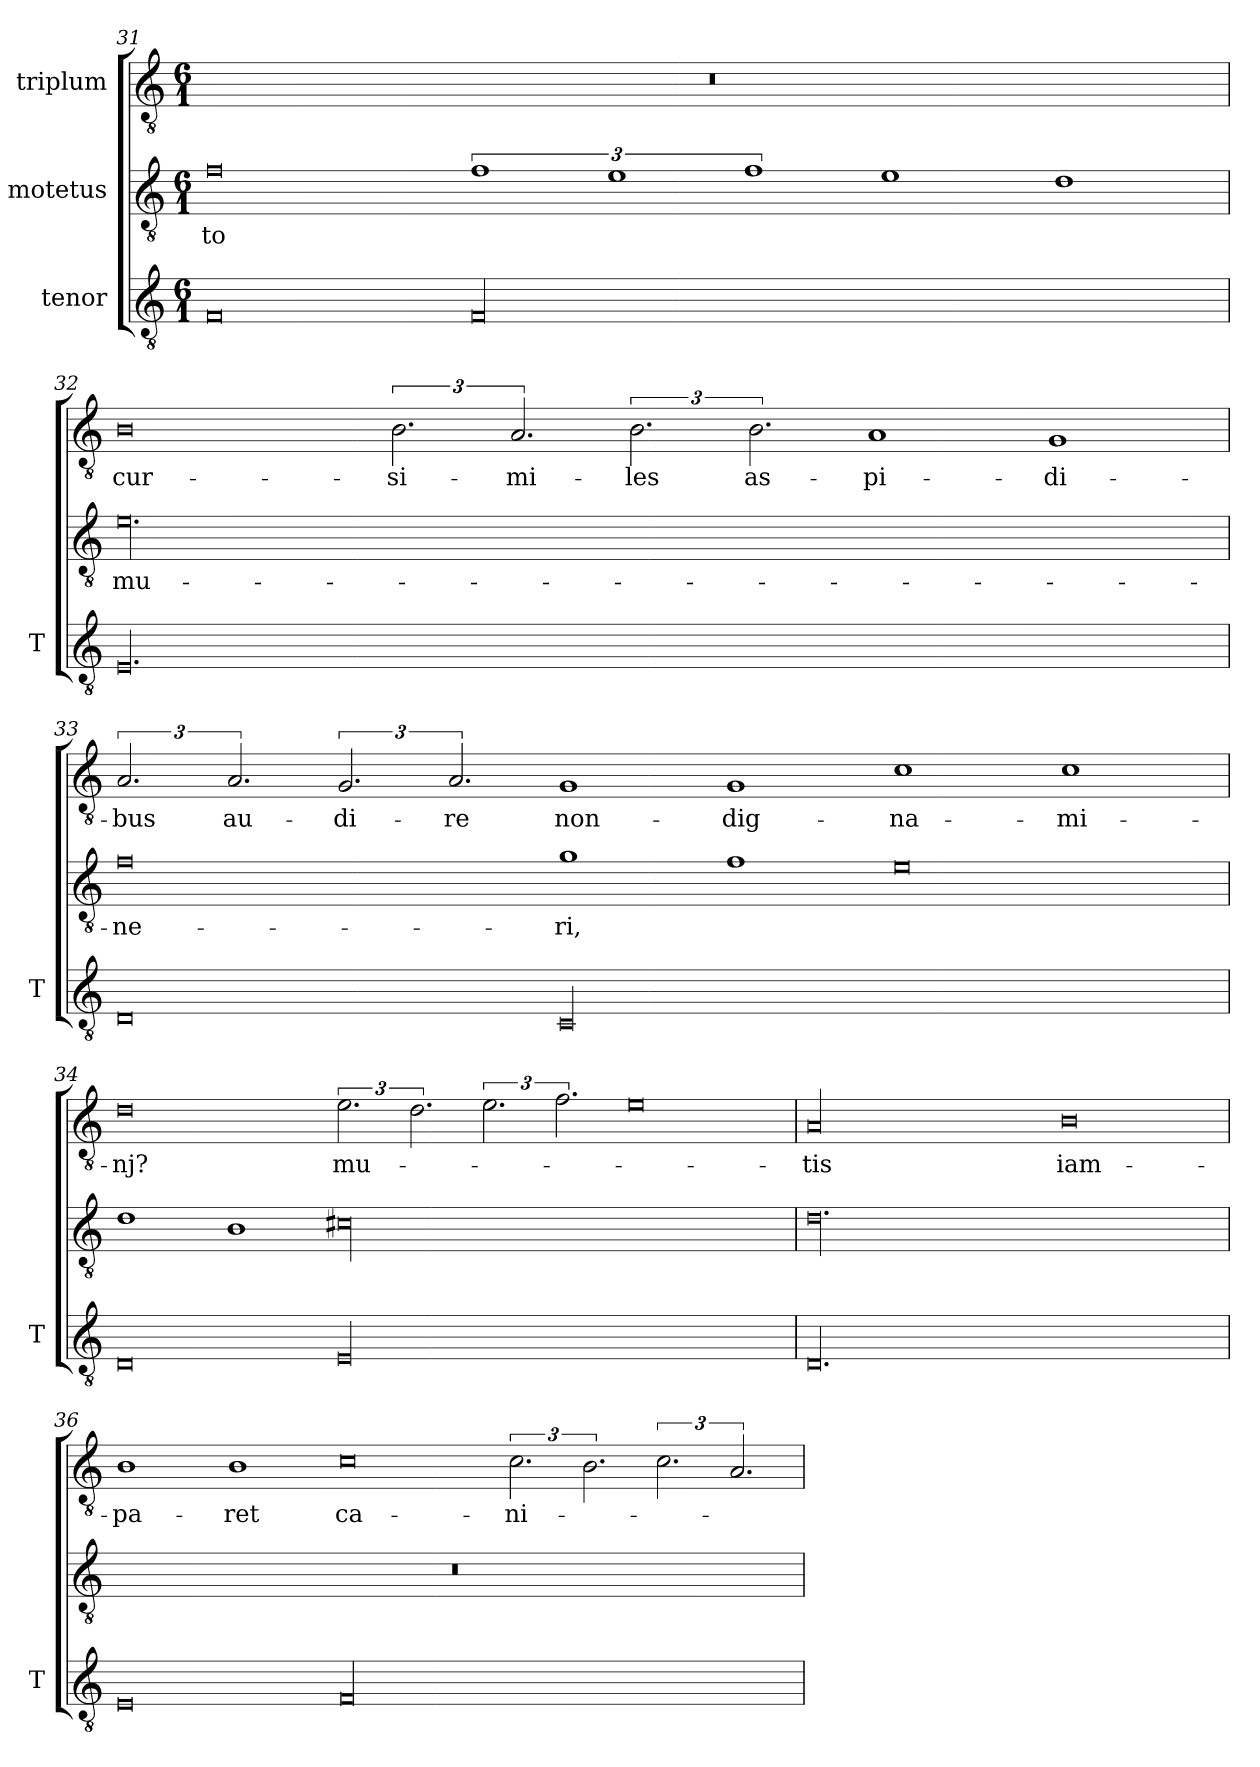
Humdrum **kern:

**kern	**kern	**text	**kern	**text
*part3	*part2	*part2	*part1	*part1
*staff3	*staff2	*staff2	*staff1	*staff1
*I"tenor	*I"motetus	*	*I"triplum	*
*I'T	*	*	*	*
*clefGv2	*clefGv2	*	*clefGv2	*
*k[]	*k[]	*	*k[]	*
*C:	*C:	*	*C:	*
*M6/1	*M6/1	*	*M6/1	*
=31	=31	=31	=31	=31
0F/	0f\	-to	00.r	.
00F/	3%2f\	.	.	.
.	3%2e\	.	.	.
.	3%2f\	.	.	.
.	1e\	.	.	.
.	1d\	.	.	.
=32	=32	=32	=32	=32
00.E/	00.e\	mu-	0B\	cur-
.	.	.	3.B\	si-
.	.	.	3.A/	-mi-
.	.	.	3.B\	-les
.	.	.	3.B\	as-
.	.	.	1A/	-pi-
.	.	.	1G/	-di-
!!LO:LB:g=z
=33	=33	=33	=33	=33
0D/	0f\	-ne-	3.A/	-bus
.	.	.	3.A/	au-
.	.	.	3.G/	-di-
.	.	.	3.A/	-re
00C/	1g\	-ri,	1G/	non-
.	1f\	.	1G/	dig-
.	0e\	.	1c\	-na-
.	.	.	1c\	-mi-
=34	=34	=34	=34	=34
0D/	1d\	.	0d\	-nj?
.	1B\	.	.	.
00E/	00c#X\	.	3.e\	mu-
.	.	.	3.d\	.
.	.	.	3.e\	.
.	.	.	3.f\	.
.	.	.	0e\	.
=35	=35	=35	=35	=35
00.D/	00.d\	.	00A/	-tis
.	.	.	0B\	iam-
!!LO:LB:g=z
=36	=36	=36	=36	=36
0E/	00.r	.	1B\	pa-
.	.	.	1B\	-ret
00F/	.	.	0c\	ca-
.	.	.	3.c\	-ni-
.	.	.	3.B\	.
.	.	.	3.c\	.
.	.	.	3.A/	.
=	=	=	=	=
*-	*-	*-	*-	*-
